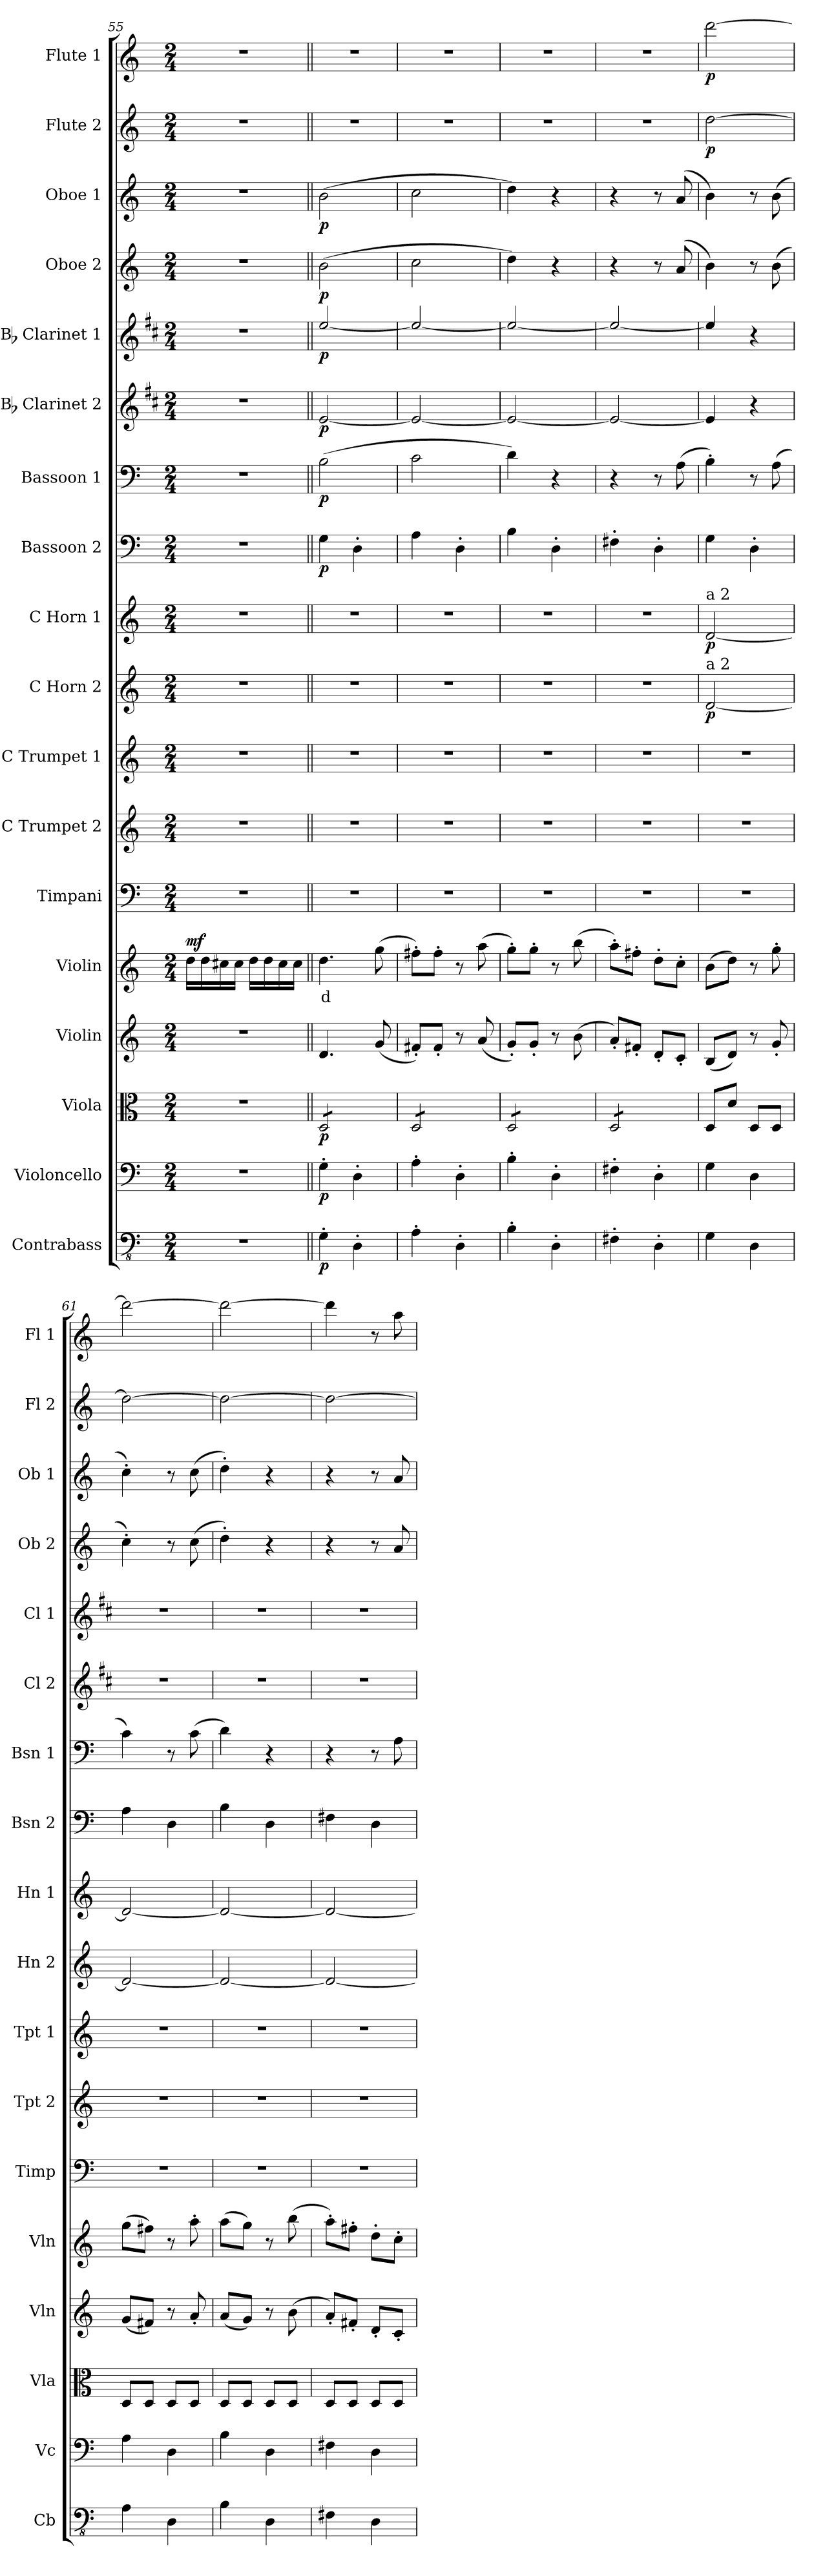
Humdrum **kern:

**kern	**dynam	**kern	**dynam	**kern	**dynam	**kern	**dynam	**kern	**text	**dynam	**kern	**kern	**kern	**kern	**dynam	**kern	**dynam	**kern	**dynam	**kern	**dynam	**kern	**dynam	**kern	**dynam	**kern	**dynam	**kern	**dynam	**kern	**dynam	**kern	**dynam
*part18	*part18	*part17	*part17	*part16	*part16	*part15	*part15	*part14	*part14	*part14	*part13	*part12	*part11	*part10	*part10	*part9	*part9	*part8	*part8	*part7	*part7	*part6	*part6	*part5	*part5	*part4	*part4	*part3	*part3	*part2	*part2	*part1	*part1
*staff18	*staff18	*staff17	*staff17	*staff16	*staff16	*staff15	*staff15	*staff14	*staff14	*staff14	*staff13	*staff12	*staff11	*staff10	*staff10	*staff9	*staff9	*staff8	*staff8	*staff7	*staff7	*staff6	*staff6	*staff5	*staff5	*staff4	*staff4	*staff3	*staff3	*staff2	*staff2	*staff1	*staff1
*I"Contrabass	*	*I"Violoncello	*	*I"Viola	*	*I"Violin	*	*I"Violin	*	*	*I"Timpani	*I"C Trumpet 2	*I"C Trumpet 1	*I"C Horn 2	*	*I"C Horn 1	*	*I"Bassoon 2	*	*I"Bassoon 1	*	*I"Bb Clarinet 2	*	*I"Bb Clarinet 1	*	*I"Oboe 2	*	*I"Oboe 1	*	*I"Flute 2	*	*I"Flute 1	*
*I'Cb	*	*I'Vc	*	*I'Vla	*	*I'Vln	*	*I'Vln	*	*	*I'Timp	*I'Tpt 2	*I'Tpt 1	*I'Hn 2	*	*I'Hn 1	*	*I'Bsn 2	*	*I'Bsn 1	*	*I'Cl 2	*	*I'Cl 1	*	*I'Ob 2	*	*I'Ob 1	*	*I'Fl 2	*	*I'Fl 1	*
*clefFv4	*	*clefF4	*	*clefC3	*	*clefG2	*	*clefG2	*	*	*clefF4	*clefG2	*clefG2	*clefG2	*	*clefG2	*	*clefF4	*	*clefF4	*	*clefG2	*	*clefG2	*	*clefG2	*	*clefG2	*	*clefG2	*	*clefG2	*
*	*	*	*	*	*	*	*	*	*	*	*	*	*	*ITrd7c12	*	*ITrd7c12	*	*	*	*	*	*ITrd1c2	*	*ITrd1c2	*	*	*	*	*	*	*	*	*
*k[]	*	*k[]	*	*k[]	*	*k[]	*	*k[]	*	*	*k[]	*k[]	*k[]	*k[]	*	*k[]	*	*k[]	*	*k[]	*	*k[]	*	*k[]	*	*k[]	*	*k[]	*	*k[]	*	*k[]	*
*M2/4	*	*M2/4	*	*M2/4	*	*M2/4	*	*M2/4	*	*	*M2/4	*M2/4	*M2/4	*M2/4	*	*M2/4	*	*M2/4	*	*M2/4	*	*M2/4	*	*M2/4	*	*M2/4	*	*M2/4	*	*M2/4	*	*M2/4	*
=55	=55	=55	=55	=55	=55	=55	=55	=55	=55	=55	=55	=55	=55	=55	=55	=55	=55	=55	=55	=55	=55	=55	=55	=55	=55	=55	=55	=55	=55	=55	=55	=55	=55
!	!	!	!	!	!	!	!	!	!	!LO:DY:b	!	!	!	!	!	!	!	!	!	!	!	!	!	!	!	!	!	!	!	!	!	!	!
2r	.	2r	.	2r	.	2r	.	16ddLL	.	mf	2r	2r	2r	2r	.	2r	.	2r	.	2r	.	2r	.	2r	.	2r	.	2r	.	2r	.	2r	.
.	.	.	.	.	.	.	.	16dd	.	.	.	.	.	.	.	.	.	.	.	.	.	.	.	.	.	.	.	.	.	.	.	.	.
.	.	.	.	.	.	.	.	16cc#X	.	.	.	.	.	.	.	.	.	.	.	.	.	.	.	.	.	.	.	.	.	.	.	.	.
.	.	.	.	.	.	.	.	16cc#JJ	.	.	.	.	.	.	.	.	.	.	.	.	.	.	.	.	.	.	.	.	.	.	.	.	.
.	.	.	.	.	.	.	.	16ddLL	.	.	.	.	.	.	.	.	.	.	.	.	.	.	.	.	.	.	.	.	.	.	.	.	.
.	.	.	.	.	.	.	.	16dd	.	.	.	.	.	.	.	.	.	.	.	.	.	.	.	.	.	.	.	.	.	.	.	.	.
.	.	.	.	.	.	.	.	16cc#	.	.	.	.	.	.	.	.	.	.	.	.	.	.	.	.	.	.	.	.	.	.	.	.	.
.	.	.	.	.	.	.	.	16cc#JJ	.	.	.	.	.	.	.	.	.	.	.	.	.	.	.	.	.	.	.	.	.	.	.	.	.
=56||	=56||	=56||	=56||	=56||	=56||	=56||	=56||	=56||	=56||	=56||	=56||	=56||	=56||	=56||	=56||	=56||	=56||	=56||	=56||	=56||	=56||	=56||	=56||	=56||	=56||	=56||	=56||	=56||	=56||	=56||	=56||	=56||	=56||
!	!LO:DY:b	!	!LO:DY:b	!	!LO:DY:b	!	!LO:DY:b	!	!	!	!	!	!	!	!	!	!	!	!	!	!	!	!	!	!	!	!	!	!	!	!	!	!
!	!	!	!	!	!	!	!LO:DY:n=1:b	!	!	!LO:DY:b	!	!	!	!	!	!	!	!	!	!	!	!	!	!	!	!	!	!	!	!	!	!	!
!	!	!	!	!	!	!	!	!	!	!LO:DY:n=1:b	!	!	!	!	!	!	!	!	!LO:DY:b	!	!LO:DY:b	!	!LO:DY:b	!	!LO:DY:b	!	!LO:DY:b	!	!LO:DY:b	!	!	!	!
*	*	*	*	*tremolo	*	*	*	*	*	*	*	*	*	*	*	*	*	*	*	*	*	*	*	*	*	*	*	*	*	*	*	*	*
4GG'	p	4G'	p	8DL	p	4.d	p mp	4.dd	d	p mp	2r	2r	2r	2r	.	2r	.	4G	p	(2B	p	[2d/	p	[2dd/	p	(2b	p	(2b	p	2r	.	2r	.
.	.	.	.	8D	.	.	.	.	.	.	.	.	.	.	.	.	.	.	.	.	.	.	.	.	.	.	.	.	.	.	.	.	.
4DD'	.	4D'	.	8D	.	.	.	.	.	.	.	.	.	.	.	.	.	4D'	.	.	.	.	.	.	.	.	.	.	.	.	.	.	.
.	.	.	.	8DJ	.	(8g	.	(8gg	.	.	.	.	.	.	.	.	.	.	.	.	.	.	.	.	.	.	.	.	.	.	.	.	.
=57	=57	=57	=57	=57	=57	=57	=57	=57	=57	=57	=57	=57	=57	=57	=57	=57	=57	=57	=57	=57	=57	=57	=57	=57	=57	=57	=57	=57	=57	=57	=57	=57	=57
4AA'	.	4A'	.	8DL	.	8f#X'L)	.	8ff#X'L)	.	.	2r	2r	2r	2r	.	2r	.	4A	.	2c	.	2d/_	.	2dd/_	.	2cc	.	2cc	.	2r	.	2r	.
.	.	.	.	8D	.	8f#'J	.	8ff#'J	.	.	.	.	.	.	.	.	.	.	.	.	.	.	.	.	.	.	.	.	.	.	.	.	.
4DD'	.	4D'	.	8D	.	8r	.	8r	.	.	.	.	.	.	.	.	.	4D'	.	.	.	.	.	.	.	.	.	.	.	.	.	.	.
.	.	.	.	8DJ	.	(8a	.	(8aa	.	.	.	.	.	.	.	.	.	.	.	.	.	.	.	.	.	.	.	.	.	.	.	.	.
=58	=58	=58	=58	=58	=58	=58	=58	=58	=58	=58	=58	=58	=58	=58	=58	=58	=58	=58	=58	=58	=58	=58	=58	=58	=58	=58	=58	=58	=58	=58	=58	=58	=58
4BB'	.	4B'	.	8DL	.	8g'L)	.	8gg'L)	.	.	2r	2r	2r	2r	.	2r	.	4B	.	4d)	.	2d/_	.	2dd/_	.	4dd)	.	4dd)	.	2r	.	2r	.
.	.	.	.	8D	.	8g'J	.	8gg'J	.	.	.	.	.	.	.	.	.	.	.	.	.	.	.	.	.	.	.	.	.	.	.	.	.
4DD'	.	4D'	.	8D	.	8r	.	8r	.	.	.	.	.	.	.	.	.	4D'	.	4r	.	.	.	.	.	4r	.	4r	.	.	.	.	.
.	.	.	.	8DJ	.	(8b	.	(8bb	.	.	.	.	.	.	.	.	.	.	.	.	.	.	.	.	.	.	.	.	.	.	.	.	.
=59	=59	=59	=59	=59	=59	=59	=59	=59	=59	=59	=59	=59	=59	=59	=59	=59	=59	=59	=59	=59	=59	=59	=59	=59	=59	=59	=59	=59	=59	=59	=59	=59	=59
4FF#X'	.	4F#X'	.	8DL	.	8a'L)	.	8aa'L)	.	.	2r	2r	2r	2r	.	2r	.	4F#X'	.	4r	.	2d/_	.	2dd/_	.	4r	.	4r	.	2r	.	2r	.
.	.	.	.	8D	.	8f#X'J	.	8ff#X'J	.	.	.	.	.	.	.	.	.	.	.	.	.	.	.	.	.	.	.	.	.	.	.	.	.
4DD'	.	4D'	.	8D	.	8d'L	.	8dd'L	.	.	.	.	.	.	.	.	.	4D'	.	8r	.	.	.	.	.	8r	.	8r	.	.	.	.	.
.	.	.	.	8DJ	.	8c'J	.	8cc'J	.	.	.	.	.	.	.	.	.	.	.	(8A	.	.	.	.	.	(8a	.	(8a	.	.	.	.	.
*	*	*	*	*Xtremolo	*	*	*	*	*	*	*	*	*	*	*	*	*	*	*	*	*	*	*	*	*	*	*	*	*	*	*	*	*
=60	=60	=60	=60	=60	=60	=60	=60	=60	=60	=60	=60	=60	=60	=60	=60	=60	=60	=60	=60	=60	=60	=60	=60	=60	=60	=60	=60	=60	=60	=60	=60	=60	=60
!	!	!	!	!	!	!	!	!	!	!	!	!	!	!	!	!LO:TX:a:t=a 2	!	!	!	!	!	!	!	!	!	!	!	!	!	!	!	!	!
!	!	!	!	!	!	!	!	!	!	!	!	!	!	!LO:TX:a:t=a 2	!	!	!	!	!	!	!	!	!	!	!	!	!	!	!	!	!	!	!
!	!	!	!	!	!	!	!	!	!	!	!	!	!	!	!LO:DY:b	!	!LO:DY:b	!	!	!	!	!	!	!	!	!	!	!	!	!	!LO:DY:b	!	!LO:DY:b
4GG	.	4G	.	8DL	.	(8BL	.	(8bL	.	.	2r	2r	2r	[2D	p	[2D	p	4G	.	4B')	.	4d/]	.	4dd/]	.	4b)	.	4b)	.	[2dd	p	[2ddd	p
.	.	.	.	8dJ	.	8dJ)	.	8ddJ)	.	.	.	.	.	.	.	.	.	.	.	.	.	.	.	.	.	.	.	.	.	.	.	.	.
4DD	.	4D	.	8DL	.	8r	.	8r	.	.	.	.	.	.	.	.	.	4D'	.	8r	.	4r	.	4r	.	8r	.	8r	.	.	.	.	.
.	.	.	.	8DJ	.	8g'	.	8gg'	.	.	.	.	.	.	.	.	.	.	.	(8A	.	.	.	.	.	(8b	.	(8b	.	.	.	.	.
=61	=61	=61	=61	=61	=61	=61	=61	=61	=61	=61	=61	=61	=61	=61	=61	=61	=61	=61	=61	=61	=61	=61	=61	=61	=61	=61	=61	=61	=61	=61	=61	=61	=61
4AA	.	4A	.	8DL	.	(8gL	.	(8ggL	.	.	2r	2r	2r	2D_	.	2D_	.	4A	.	4c)	.	2r	.	2r	.	4cc')	.	4cc')	.	2dd_	.	2ddd_	.
.	.	.	.	8DJ	.	8f#XJ)	.	8ff#XJ)	.	.	.	.	.	.	.	.	.	.	.	.	.	.	.	.	.	.	.	.	.	.	.	.	.
4DD	.	4D	.	8DL	.	8r	.	8r	.	.	.	.	.	.	.	.	.	4D	.	8r	.	.	.	.	.	8r	.	8r	.	.	.	.	.
.	.	.	.	8DJ	.	8a'	.	8aa'	.	.	.	.	.	.	.	.	.	.	.	(8c	.	.	.	.	.	(8cc	.	(8cc	.	.	.	.	.
=62	=62	=62	=62	=62	=62	=62	=62	=62	=62	=62	=62	=62	=62	=62	=62	=62	=62	=62	=62	=62	=62	=62	=62	=62	=62	=62	=62	=62	=62	=62	=62	=62	=62
4BB	.	4B	.	8DL	.	(8aL	.	(8aaL	.	.	2r	2r	2r	2D_	.	2D_	.	4B	.	4d)	.	2r	.	2r	.	4dd')	.	4dd')	.	2dd_	.	2ddd_	.
.	.	.	.	8DJ	.	8gJ)	.	8ggJ)	.	.	.	.	.	.	.	.	.	.	.	.	.	.	.	.	.	.	.	.	.	.	.	.	.
4DD	.	4D	.	8DL	.	8r	.	8r	.	.	.	.	.	.	.	.	.	4D	.	4r	.	.	.	.	.	4r	.	4r	.	.	.	.	.
.	.	.	.	8DJ	.	(8b	.	(8bb	.	.	.	.	.	.	.	.	.	.	.	.	.	.	.	.	.	.	.	.	.	.	.	.	.
=63	=63	=63	=63	=63	=63	=63	=63	=63	=63	=63	=63	=63	=63	=63	=63	=63	=63	=63	=63	=63	=63	=63	=63	=63	=63	=63	=63	=63	=63	=63	=63	=63	=63
4FF#X	.	4F#X	.	8DL	.	8a'L)	.	8aa'L)	.	.	2r	2r	2r	2D_	.	2D_	.	4F#X	.	4r	.	2r	.	2r	.	4r	.	4r	.	2dd_	.	4ddd]	.
.	.	.	.	8DJ	.	8f#X'J	.	8ff#X'J	.	.	.	.	.	.	.	.	.	.	.	.	.	.	.	.	.	.	.	.	.	.	.	.	.
4DD	.	4D	.	8DL	.	8d'L	.	8dd'L	.	.	.	.	.	.	.	.	.	4D	.	8r	.	.	.	.	.	8r	.	8r	.	.	.	8r	.
.	.	.	.	8DJ	.	8c'J	.	8cc'J	.	.	.	.	.	.	.	.	.	.	.	8A	.	.	.	.	.	8a	.	8a	.	.	.	8aa	.
=	=	=	=	=	=	=	=	=	=	=	=	=	=	=	=	=	=	=	=	=	=	=	=	=	=	=	=	=	=	=	=	=	=
*-	*-	*-	*-	*-	*-	*-	*-	*-	*-	*-	*-	*-	*-	*-	*-	*-	*-	*-	*-	*-	*-	*-	*-	*-	*-	*-	*-	*-	*-	*-	*-	*-	*-
